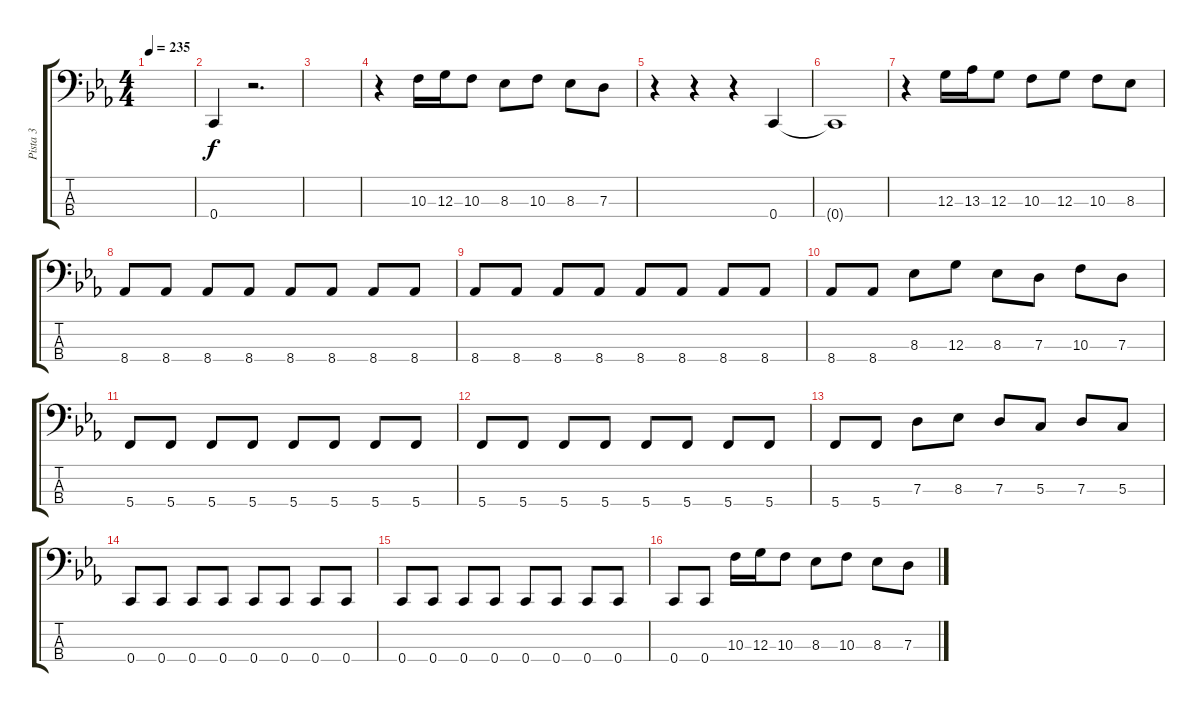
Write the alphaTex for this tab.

\track ("Pista 3" "Pista 3") {instrument electricbassfinger}
\staff {score tabs}
\tuning (F2 C2 G1 C1) {hide}
\ts (4 4)
\tempo 235
\clef f4
\ks eb
|
0.4.4 r.2{d} |
|
r.4 10.3.16 12.3.16 10.3.8 8.3.8 10.3.8 8.3.8 7.3.8 |
r.4 r.4 r.4 0.4.4 |
0.4{t}.1 |
r.4 12.3.16 13.3.16 12.3.8 10.3.8 12.3.8 10.3.8 8.3.8 |
8.4.8 8.4.8 8.4.8 8.4.8 8.4.8 8.4.8 8.4.8 8.4.8 |
8.4.8 8.4.8 8.4.8 8.4.8 8.4.8 8.4.8 8.4.8 8.4.8 |
8.4.8 8.4.8 8.3.8 12.3.8 8.3.8 7.3.8 10.3.8 7.3.8 |
5.4.8 5.4.8 5.4.8 5.4.8 5.4.8 5.4.8 5.4.8 5.4.8 |
5.4.8 5.4.8 5.4.8 5.4.8 5.4.8 5.4.8 5.4.8 5.4.8 |
5.4.8 5.4.8 7.3.8 8.3.8 7.3.8 5.3.8 7.3.8 5.3.8 |
0.4.8 0.4.8 0.4.8 0.4.8 0.4.8 0.4.8 0.4.8 0.4.8 |
0.4.8 0.4.8 0.4.8 0.4.8 0.4.8 0.4.8 0.4.8 0.4.8 |
0.4.8 0.4.8 10.3.16 12.3.16 10.3.8 8.3.8 10.3.8 8.3.8 7.3.8
